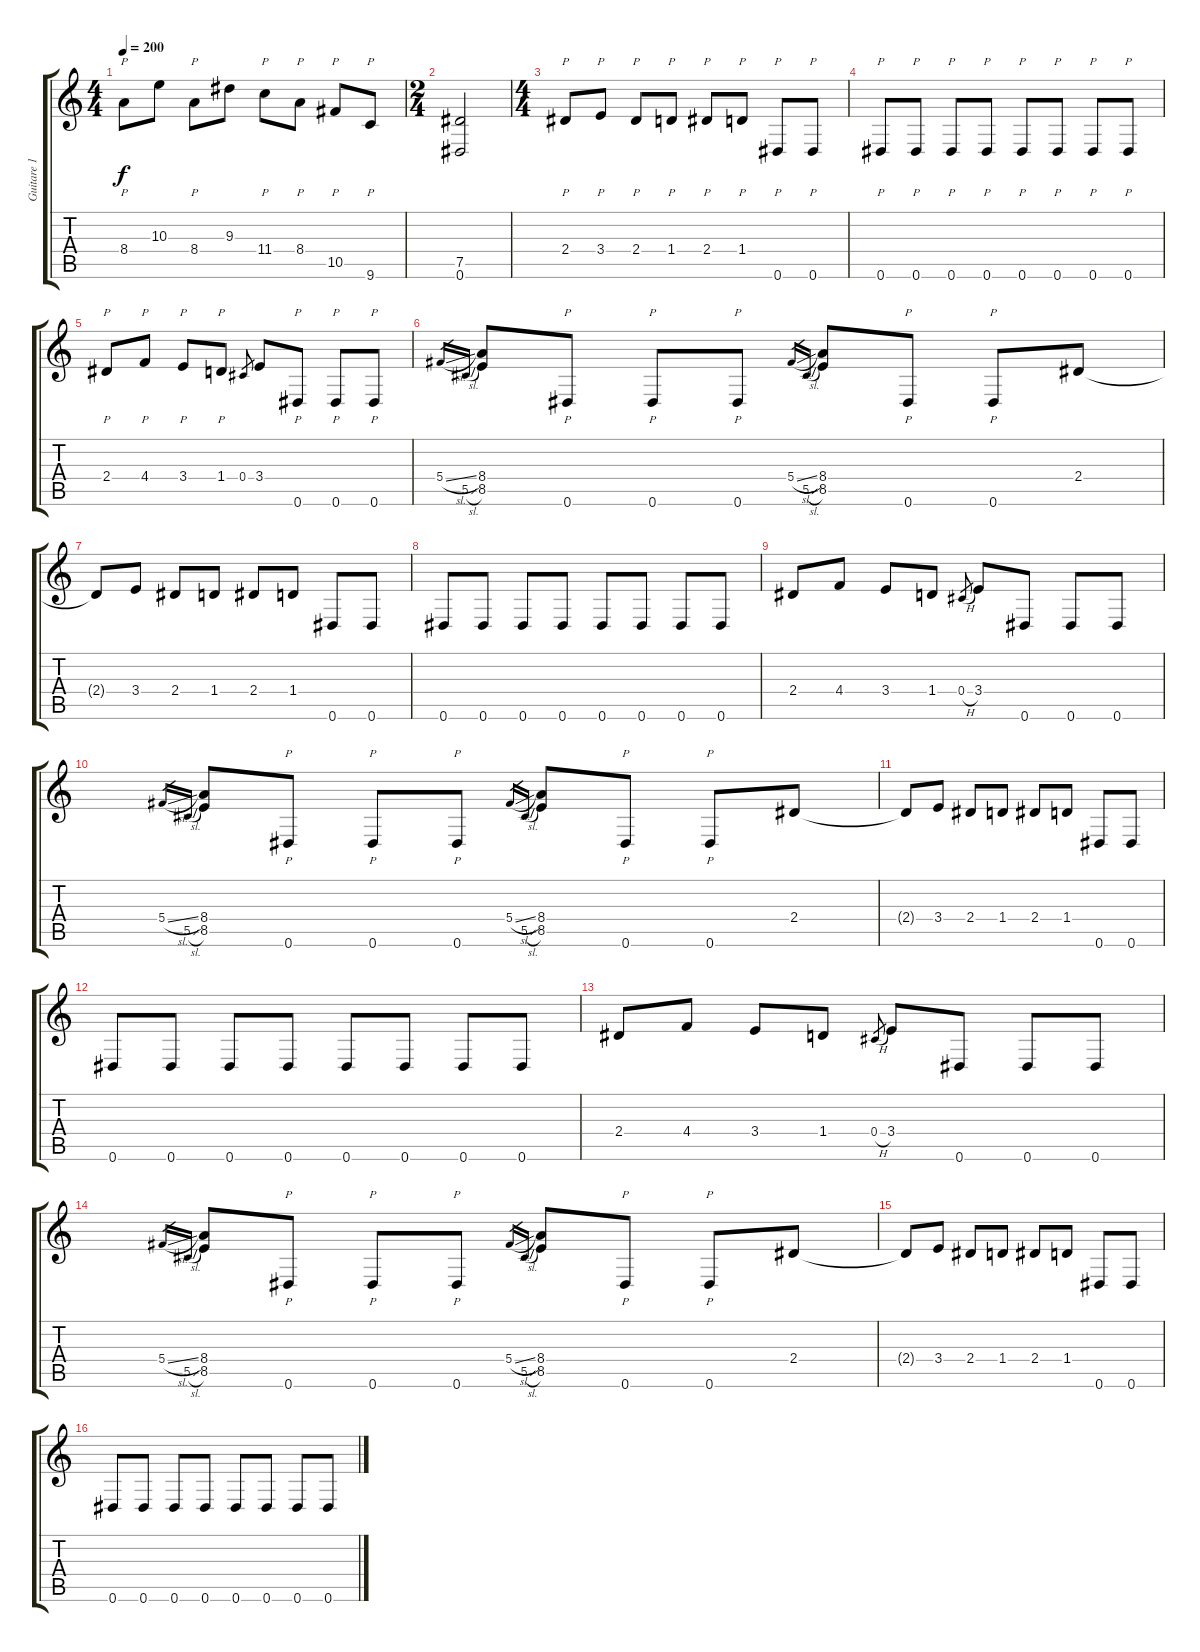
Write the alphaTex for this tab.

\track ("Guitare 1" "Guitare 1") {instrument distortionguitar}
\staff {score tabs}
\tuning (Eb4 Bb3 Gb3 Db3 Ab2 Eb2) {hide}
\ts (4 4)
\tempo 200
\clef g2
\ks c
8.4.8{p dy f} 10.3.8 8.4.8{p} 9.3.8 11.4.8{p} 8.4.8{p} 10.5.8{p} 9.6.8{p} |
\ts (2 4)
(7.5 0.6).2 |
\ts (4 4)
2.4.8{p} 3.4.8{p} 2.4.8{p} 1.4.8{p} 2.4.8{p} 1.4.8{p} 0.6.8{p} 0.6.8{p} |
0.6.8{p} 0.6.8{p} 0.6.8{p} 0.6.8{p} 0.6.8{p} 0.6.8{p} 0.6.8{p} 0.6.8{p} |
2.4.8{p} 4.4.8{p} 3.4.8{p} 1.4.8{p} 0.4.8{gr} 3.4.8 0.6.8{p} 0.6.8{p} 0.6.8{p} |
5.4{sl}.16{gr} 5.5{sl}.16{gr} (8.4 8.5).8 0.6.8{p} 0.6.8{p} 0.6.8{p} 5.4{sl}.16{gr} 5.5{sl}.16{gr} (8.4 8.5).8 0.6.8{p} 0.6.8{p} 2.4.8 |
2.4{t}.8 3.4.8 2.4.8 1.4.8 2.4.8 1.4.8 0.6.8 0.6.8 |
0.6.8 0.6.8 0.6.8 0.6.8 0.6.8 0.6.8 0.6.8 0.6.8 |
2.4.8 4.4.8 3.4.8 1.4.8 0.4{h}.8{gr} 3.4.8 0.6.8 0.6.8 0.6.8 |
5.4{sl}.16{gr} 5.5{sl}.16{gr} (8.4 8.5).8 0.6.8{p} 0.6.8{p} 0.6.8{p} 5.4{sl}.16{gr} 5.5{sl}.16{gr} (8.4 8.5).8 0.6.8{p} 0.6.8{p} 2.4.8 |
2.4{t}.8 3.4.8 2.4.8 1.4.8 2.4.8 1.4.8 0.6.8 0.6.8 |
0.6.8 0.6.8 0.6.8 0.6.8 0.6.8 0.6.8 0.6.8 0.6.8 |
2.4.8 4.4.8 3.4.8 1.4.8 0.4{h}.8{gr} 3.4.8 0.6.8 0.6.8 0.6.8 |
5.4{sl}.16{gr} 5.5{sl}.16{gr} (8.4 8.5).8 0.6.8{p} 0.6.8{p} 0.6.8{p} 5.4{sl}.16{gr} 5.5{sl}.16{gr} (8.4 8.5).8 0.6.8{p} 0.6.8{p} 2.4.8 |
2.4{t}.8 3.4.8 2.4.8 1.4.8 2.4.8 1.4.8 0.6.8 0.6.8 |
0.6.8 0.6.8 0.6.8 0.6.8 0.6.8 0.6.8 0.6.8 0.6.8
